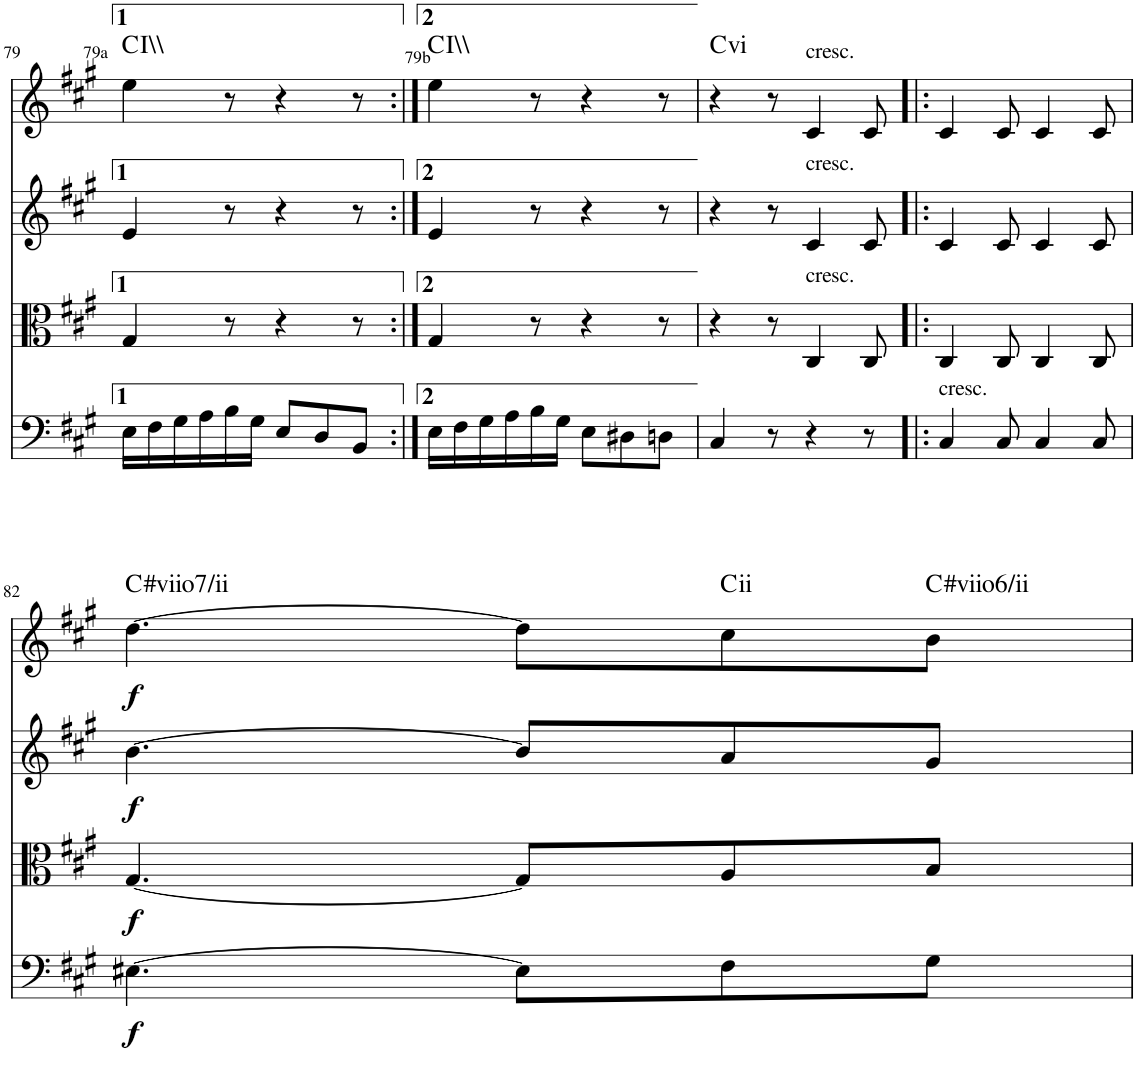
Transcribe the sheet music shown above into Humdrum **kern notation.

**kern	**dynam	**kern	**dynam	**kern	**dynam	**kern	**dynam	**harte
*part4	*part4	*part3	*part3	*part2	*part2	*part1	*part1	*part1
*staff4	*staff4	*staff3	*staff3	*staff2	*staff2	*staff1	*staff1	*
*I"Violoncello	*	*I"Viola	*	*I"Violin 2	*	*I"Violin 1	*	*
*I'Vc	*	*I'Vla	*	*I'Vln	*	*I'Vln	*	*
!!LO:PB:g=z
*clefF4	*	*clefC3	*	*clefG2	*	*clefG2	*	*
*k[f#c#g#]	*	*k[f#c#g#]	*	*k[f#c#g#]	*	*k[f#c#g#]	*	*
*A:	*	*A:	*	*A:	*	*A:	*	*
*M6/8	*	*M6/8	*	*M6/8	*	*M6/8	*	*
!!LO:REH:place=s1:a:cj:enc=none:fs=8:t=79a
=79	=79	=79	=79	=79	=79	=79	=79	=79
16E\LL	.	4G#/	.	4e/	.	4ee\	.	C:maj
16F#\	.	.	.	.	.	.	.	.
16G#\	.	.	.	.	.	.	.	.
16A\	.	.	.	.	.	.	.	.
16B\	.	8r	.	8r	.	8r	.	.
16G#\JJ	.	.	.	.	.	.	.	.
8E/L	.	4r	.	4r	.	4r	.	.
8D/	.	.	.	.	.	.	.	.
8BB/J	.	8r	.	8r	.	8r	.	.
!!LO:REH:place=s1:a:cj:enc=none:fs=8:t=79b
=79X1:|!	=79X1:|!	=79X1:|!	=79X1:|!	=79X1:|!	=79X1:|!	=79X1:|!	=79X1:|!	=79X1:|!
16E\LL	.	4G#/	.	4e/	.	4ee\	.	C:maj
16F#\	.	.	.	.	.	.	.	.
16G#\	.	.	.	.	.	.	.	.
16A\	.	.	.	.	.	.	.	.
16B\	.	8r	.	8r	.	8r	.	.
16G#\JJ	.	.	.	.	.	.	.	.
8E\L	.	4r	.	4r	.	4r	.	.
8D#X\	.	.	.	.	.	.	.	.
8Dn\J	.	8r	.	8r	.	8r	.	.
=80	=80	=80	=80	=80	=80	=80	=80	=80
!	!	!	!	!	!	!	!	!LO:H:kt=vi
4C#/	.	4r	.	4r	.	4r	.	.
8r	.	8r	.	8r	.	8r	.	.
!	!	!	!	!	!	!LO:TX:a:t=cresc.	!	!
!	!	!	!	!LO:TX:a:t=cresc.	!	!	!	!
!	!	!LO:TX:a:t=cresc.	!	!	!	!	!	!
4r	.	4C#/	.	4c#/	.	4c#/	.	.
8r	.	8C#/	.	8c#/	.	8c#/	.	.
=81!|:	=81!|:	=81!|:	=81!|:	=81!|:	=81!|:	=81!|:	=81!|:	=81!|:
!LO:TX:a:t=cresc.	!	!	!	!	!	!	!	!
4C#/	.	4C#/	.	4c#/	.	4c#/	.	.
8C#/	.	8C#/	.	8c#/	.	8c#/	.	.
4C#/	.	4C#/	.	4c#/	.	4c#/	.	.
8C#/	.	8C#/	.	8c#/	.	8c#/	.	.
!!LO:LB:g=z
=82	=82	=82	=82	=82	=82	=82	=82	=82
!	!LO:DY:b	!	!LO:DY:b	!	!LO:DY:b	!	!LO:DY:b	!LO:H:kt=#viio
[4.E#X\	f	[4.G#/	f	[4.b\	f	[4.dd\	f	.
8E#\L]	.	8G#/L]	.	8b/L]	.	8dd\L]	.	.
!	!	!	!	!	!	!	!	!LO:H:kt=ii
8F#\	.	8A/	.	8a/	.	8cc#\	.	.
!	!	!	!	!	!	!	!	!LO:H:kt=#viio
8G#\J	.	8B/J	.	8g#/J	.	8b\J	.	.
=	=	=	=	=	=	=	=	=
*-	*-	*-	*-	*-	*-	*-	*-	*-
